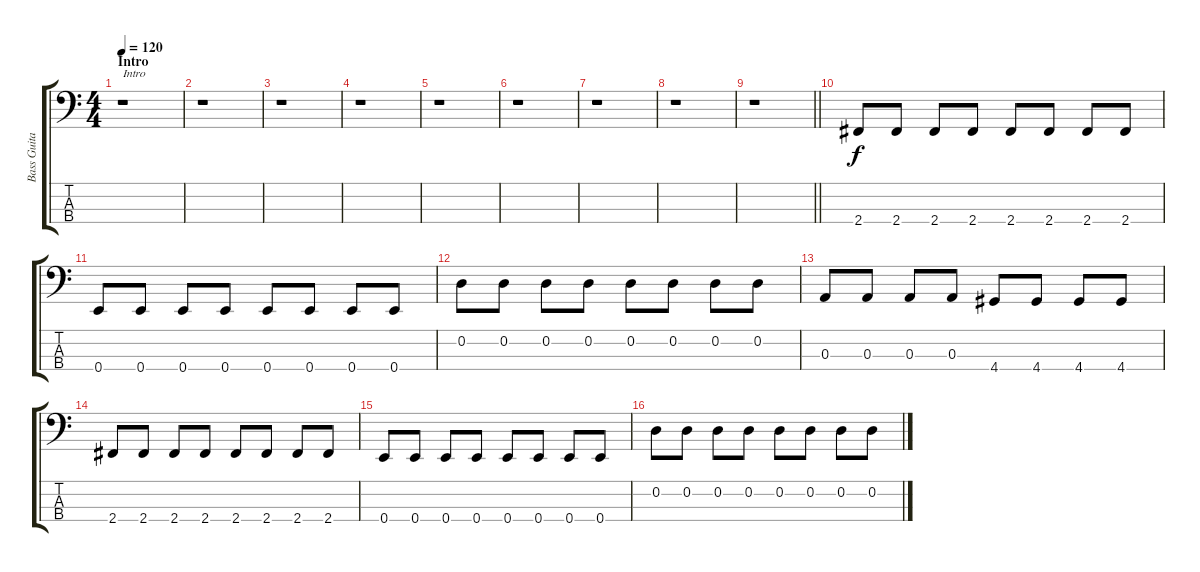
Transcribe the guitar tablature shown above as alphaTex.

\track ("Bass Guitar" "Bass Guita") {instrument electricbasspick}
\staff {score tabs}
\tuning (G2 D2 A1 E1) {hide}
\ts (4 4)
\section ("" "Intro")
\tempo 120
\clef f4
\ks c
r.1{txt "Intro" dy f instrument electricbasspick} |
r.1 |
r.1 |
r.1 |
r.1 |
r.1 |
r.1 |
r.1 |
\barLineRight lightlight
r.1 |
2.4.8 2.4.8 2.4.8 2.4.8 2.4.8 2.4.8 2.4.8 2.4.8 |
0.4.8 0.4.8 0.4.8 0.4.8 0.4.8 0.4.8 0.4.8 0.4.8 |
0.2.8 0.2.8 0.2.8 0.2.8 0.2.8 0.2.8 0.2.8 0.2.8 |
0.3.8 0.3.8 0.3.8 0.3.8 4.4.8 4.4.8 4.4.8 4.4.8 |
2.4.8 2.4.8 2.4.8 2.4.8 2.4.8 2.4.8 2.4.8 2.4.8 |
0.4.8 0.4.8 0.4.8 0.4.8 0.4.8 0.4.8 0.4.8 0.4.8 |
0.2.8 0.2.8 0.2.8 0.2.8 0.2.8 0.2.8 0.2.8 0.2.8
